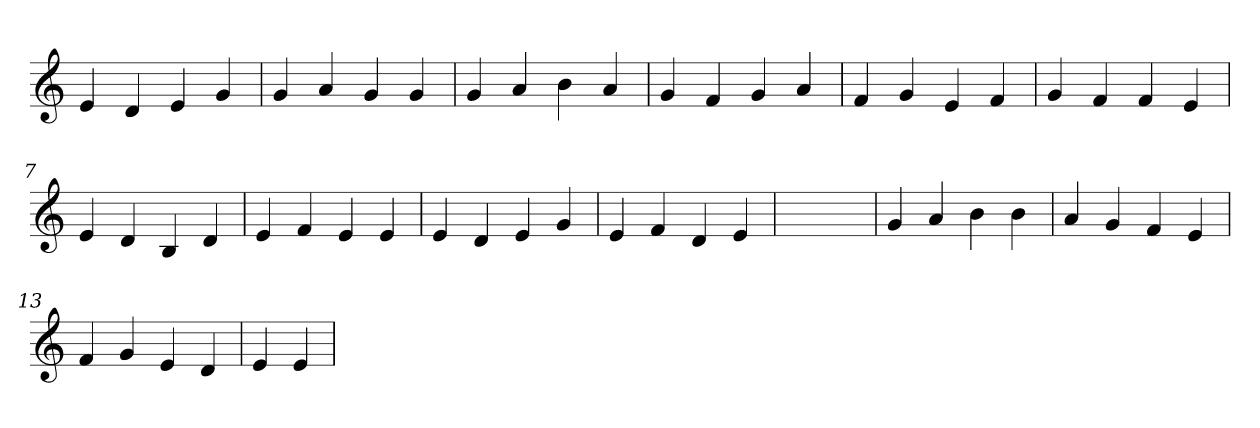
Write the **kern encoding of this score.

**kern
*part1
*staff1
*clefG2
=1
4e
4d
4e
4g
=2
4g
4a
4g
4g
=3
4g
4a
4b
4a
=4
4g
4f
4g
4a
=5
4f
4g
4e
4f
=6
4g
4f
4f
4e
=7
4e
4d
4B
4d
=8
4e
4f
4e
4e
=9
4e
4d
4e
4g
=10
4e
4f
4d
4e
=11
1ryy
=11
4g
4a
4b
4b
=12
4a
4g
4f
4e
=13
4f
4g
4e
4d
=14
4e
4e
=
*-
